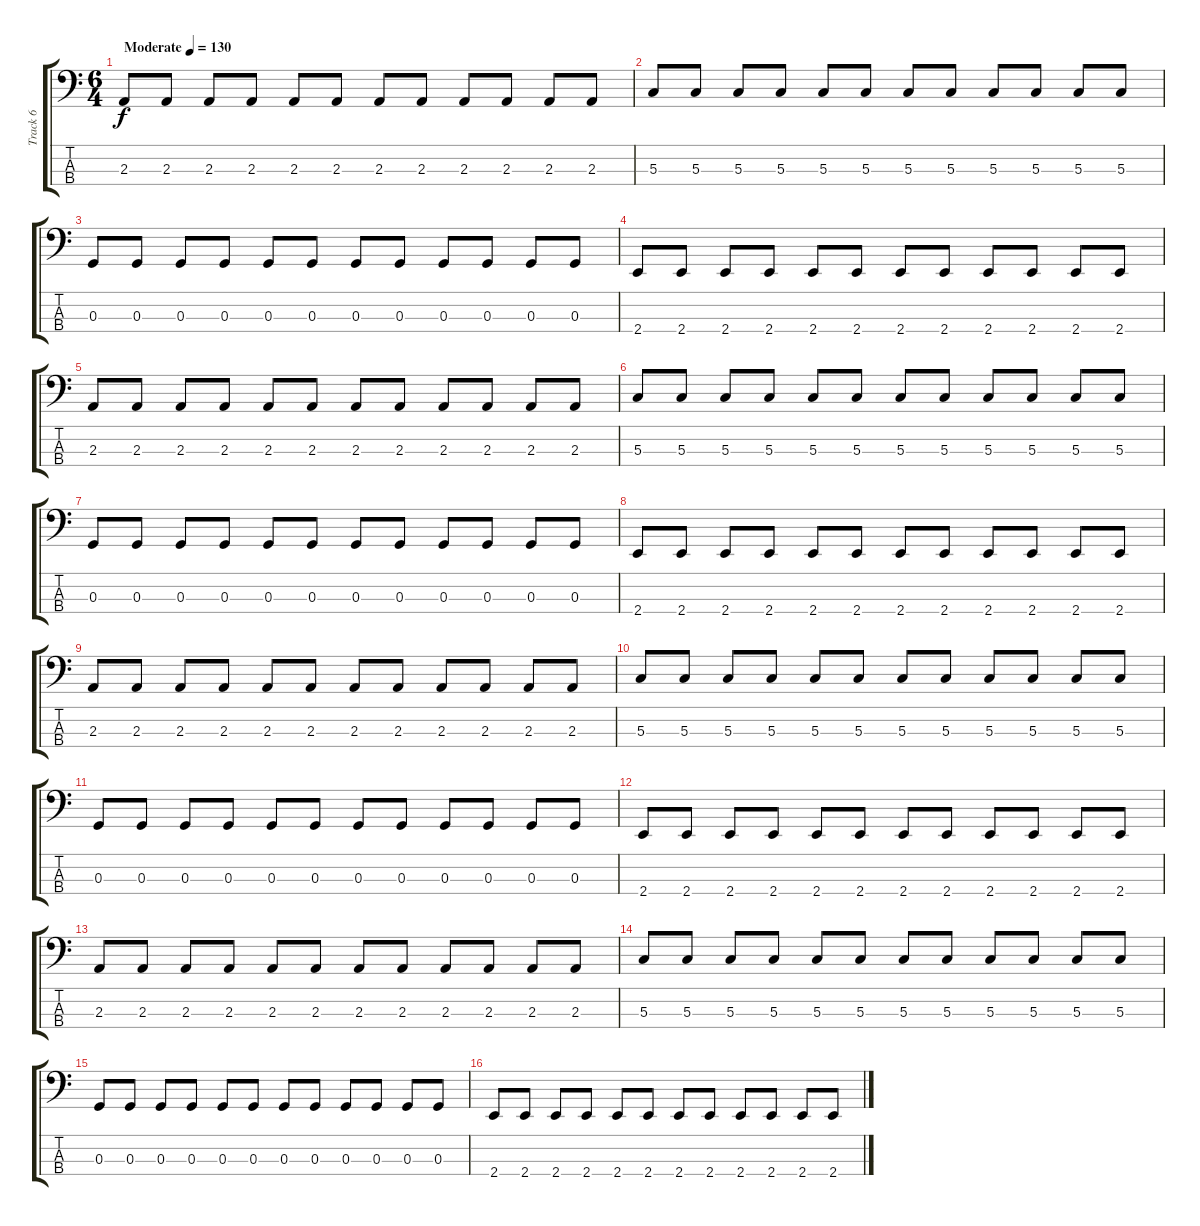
\track ("Track 6" "Track 6") {instrument electricbasspick}
\staff {score tabs}
\tuning (F2 C2 G1 D1) {hide}
\ts (6 4)
\tempo (130 "Moderate")
\clef f4
\ks c
2.3.8{dy f instrument electricbasspick} 2.3.8 2.3.8 2.3.8 2.3.8 2.3.8 2.3.8 2.3.8 2.3.8 2.3.8 2.3.8 2.3.8 |
5.3.8 5.3.8 5.3.8 5.3.8 5.3.8 5.3.8 5.3.8 5.3.8 5.3.8 5.3.8 5.3.8 5.3.8 |
0.3.8 0.3.8 0.3.8 0.3.8 0.3.8 0.3.8 0.3.8 0.3.8 0.3.8 0.3.8 0.3.8 0.3.8 |
2.4.8 2.4.8 2.4.8 2.4.8 2.4.8 2.4.8 2.4.8 2.4.8 2.4.8 2.4.8 2.4.8 2.4.8 |
2.3.8 2.3.8 2.3.8 2.3.8 2.3.8 2.3.8 2.3.8 2.3.8 2.3.8 2.3.8 2.3.8 2.3.8 |
5.3.8 5.3.8 5.3.8 5.3.8 5.3.8 5.3.8 5.3.8 5.3.8 5.3.8 5.3.8 5.3.8 5.3.8 |
0.3.8 0.3.8 0.3.8 0.3.8 0.3.8 0.3.8 0.3.8 0.3.8 0.3.8 0.3.8 0.3.8 0.3.8 |
2.4.8 2.4.8 2.4.8 2.4.8 2.4.8 2.4.8 2.4.8 2.4.8 2.4.8 2.4.8 2.4.8 2.4.8 |
2.3.8 2.3.8 2.3.8 2.3.8 2.3.8 2.3.8 2.3.8 2.3.8 2.3.8 2.3.8 2.3.8 2.3.8 |
5.3.8 5.3.8 5.3.8 5.3.8 5.3.8 5.3.8 5.3.8 5.3.8 5.3.8 5.3.8 5.3.8 5.3.8 |
0.3.8 0.3.8 0.3.8 0.3.8 0.3.8 0.3.8 0.3.8 0.3.8 0.3.8 0.3.8 0.3.8 0.3.8 |
2.4.8 2.4.8 2.4.8 2.4.8 2.4.8 2.4.8 2.4.8 2.4.8 2.4.8 2.4.8 2.4.8 2.4.8 |
2.3.8 2.3.8 2.3.8 2.3.8 2.3.8 2.3.8 2.3.8 2.3.8 2.3.8 2.3.8 2.3.8 2.3.8 |
5.3.8 5.3.8 5.3.8 5.3.8 5.3.8 5.3.8 5.3.8 5.3.8 5.3.8 5.3.8 5.3.8 5.3.8 |
0.3.8 0.3.8 0.3.8 0.3.8 0.3.8 0.3.8 0.3.8 0.3.8 0.3.8 0.3.8 0.3.8 0.3.8 |
2.4.8 2.4.8 2.4.8 2.4.8 2.4.8 2.4.8 2.4.8 2.4.8 2.4.8 2.4.8 2.4.8 2.4.8
